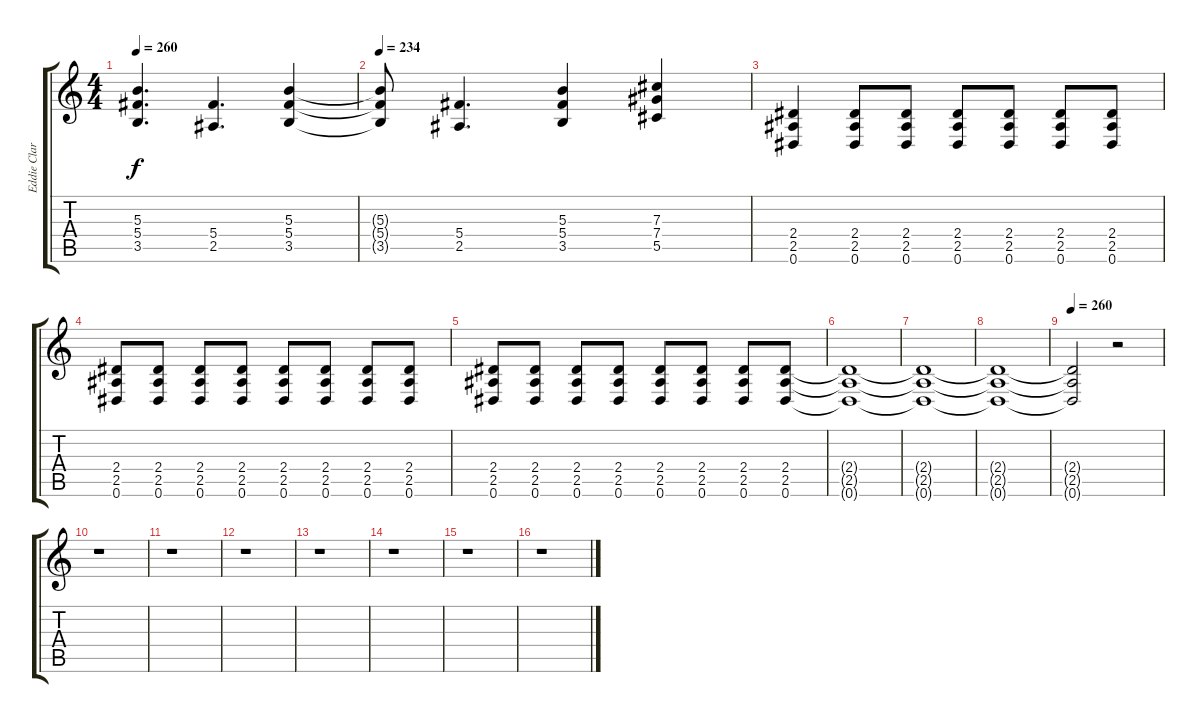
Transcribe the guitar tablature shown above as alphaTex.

\track ("Eddie Clarke-Rhythm" "Eddie Clar") {instrument distortionguitar}
\staff {score tabs}
\tuning (Eb4 Bb3 Gb3 Db3 Ab2 Eb2) {hide}
\ts (4 4)
\tempo 260
\clef g2
\ks c
(5.3 5.4 3.5).4{d dy f} (5.4 2.5).4{d} (5.3 5.4 3.5).4 |
\tempo 234
(5.3{t} 5.4{t} 3.5{t}).8 (5.4 2.5).4{d} (5.3 5.4 3.5).4 (7.3 7.4 5.5).4 |
(2.4 2.5 0.6).4 (2.4 2.5 0.6).8 (2.4 2.5 0.6).8 (2.4 2.5 0.6).8 (2.4 2.5 0.6).8 (2.4 2.5 0.6).8 (2.4 2.5 0.6).8 |
(2.4 2.5 0.6).8 (2.4 2.5 0.6).8 (2.4 2.5 0.6).8 (2.4 2.5 0.6).8 (2.4 2.5 0.6).8 (2.4 2.5 0.6).8 (2.4 2.5 0.6).8 (2.4 2.5 0.6).8 |
(2.4 2.5 0.6).8 (2.4 2.5 0.6).8 (2.4 2.5 0.6).8 (2.4 2.5 0.6).8 (2.4 2.5 0.6).8 (2.4 2.5 0.6).8 (2.4 2.5 0.6).8 (2.4 2.5 0.6).8 |
(2.4{t} 2.5{t} 0.6{t}).1 |
(2.4{t} 2.5{t} 0.6{t}).1 |
(2.4{t} 2.5{t} 0.6{t}).1 |
\tempo 260
(2.4{t} 2.5{t} 0.6{t}).2 r.2 |
r.1 |
r.1 |
r.1 |
r.1 |
r.1 |
r.1 |
r.1
